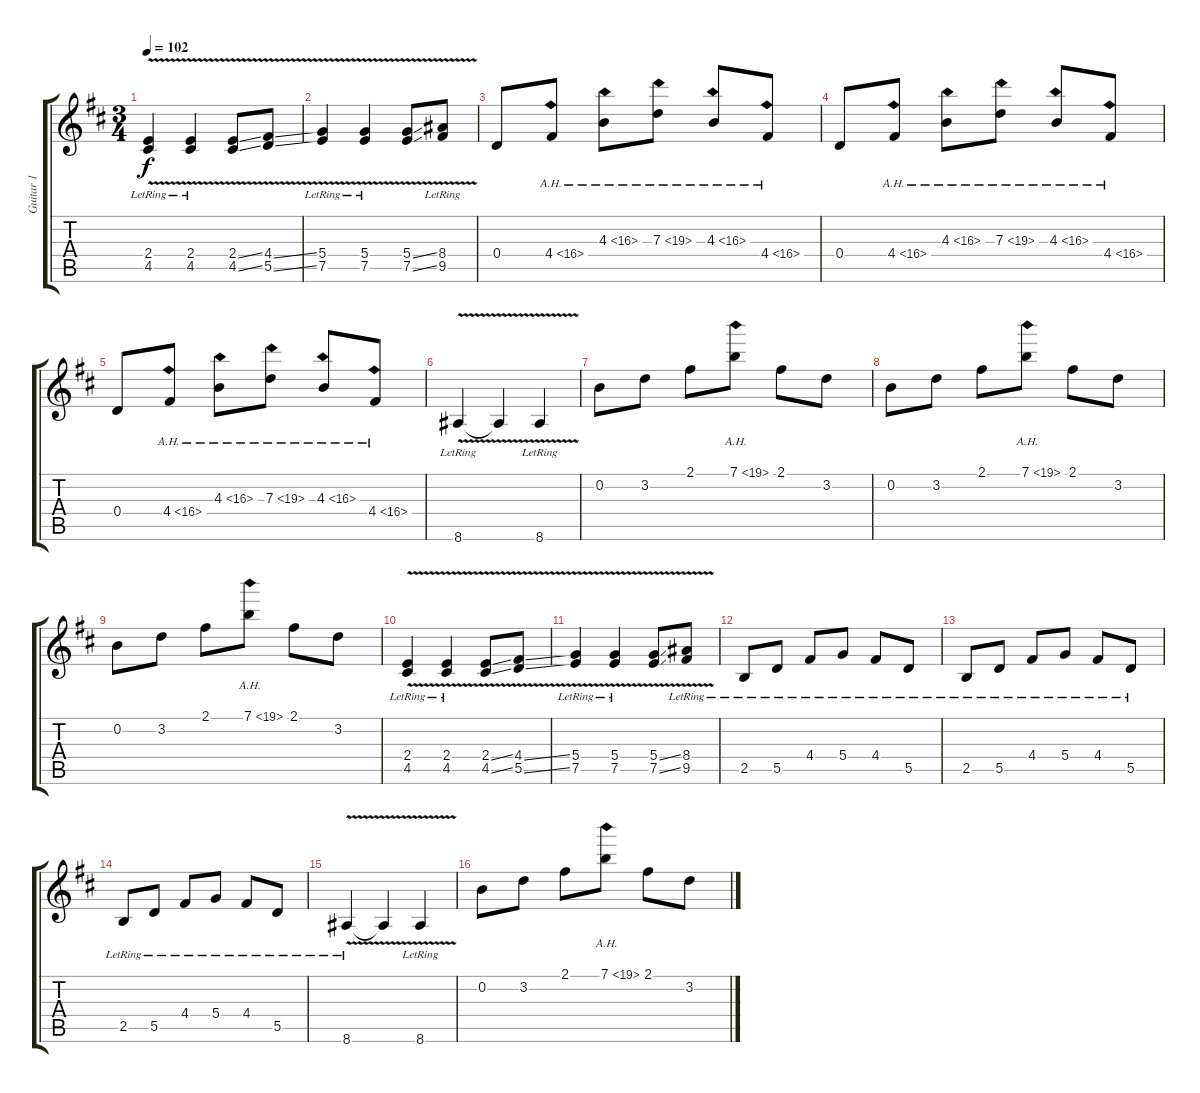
\track ("Guitar 1" "Guitar 1") {instrument acousticguitarsteel}
\staff {score tabs}
\tuning (E4 B3 G3 D3 A2 D2) {hide}
\ts (3 4)
\tempo 102
\clef g2
\ks d
(2.4{v lr} 4.5{v lr}).4{dy f} (2.4{v lr} 4.5{v lr}).4 (2.4{v ss} 4.5{v ss}).8 (4.4{v ss} 5.5{v ss}).8 |
(5.4{v lr} 7.5{v lr}).4 (5.4{v lr} 7.5{v lr}).4 (5.4{v ss} 7.5{v ss}).8 (8.4{v lr} 9.5{v lr}).8 |
0.4.8 4.4{ah 12}.8 4.3{ah 12}.8 7.3{ah 12}.8 4.3{ah 12}.8 4.4{ah 12}.8 |
0.4.8 4.4{ah 12}.8 4.3{ah 12}.8 7.3{ah 12}.8 4.3{ah 12}.8 4.4{ah 12}.8 |
0.4.8 4.4{ah 12}.8 4.3{ah 12}.8 7.3{ah 12}.8 4.3{ah 12}.8 4.4{ah 12}.8 |
8.6{v lr}.4 8.6{t}.4 8.6{v lr}.4 |
0.2.8 3.2.8 2.1.8 7.1{ah 12}.8 2.1.8 3.2.8 |
0.2.8 3.2.8 2.1.8 7.1{ah 12}.8 2.1.8 3.2.8 |
0.2.8 3.2.8 2.1.8 7.1{ah 12}.8 2.1.8 3.2.8 |
(2.4{v lr} 4.5{v lr}).4 (2.4{v lr} 4.5{v lr}).4 (2.4{v ss} 4.5{v ss}).8 (4.4{v ss} 5.5{v ss}).8 |
(5.4{v lr} 7.5{v lr}).4 (5.4{v lr} 7.5{v lr}).4 (5.4{v ss} 7.5{v ss}).8 (8.4{v lr} 9.5{v lr}).8 |
2.5{lr}.8 5.5{lr}.8 4.4{lr}.8 5.4{lr}.8 4.4{lr}.8 5.5{lr}.8 |
2.5{lr}.8 5.5{lr}.8 4.4{lr}.8 5.4{lr}.8 4.4{lr}.8 5.5{lr}.8 |
2.5{lr}.8 5.5{lr}.8 4.4{lr}.8 5.4{lr}.8 4.4{lr}.8 5.5{lr}.8 |
8.6{v lr}.4 8.6{t}.4 8.6{v lr}.4 |
0.2.8 3.2.8 2.1.8 7.1{ah 12}.8 2.1.8 3.2.8
